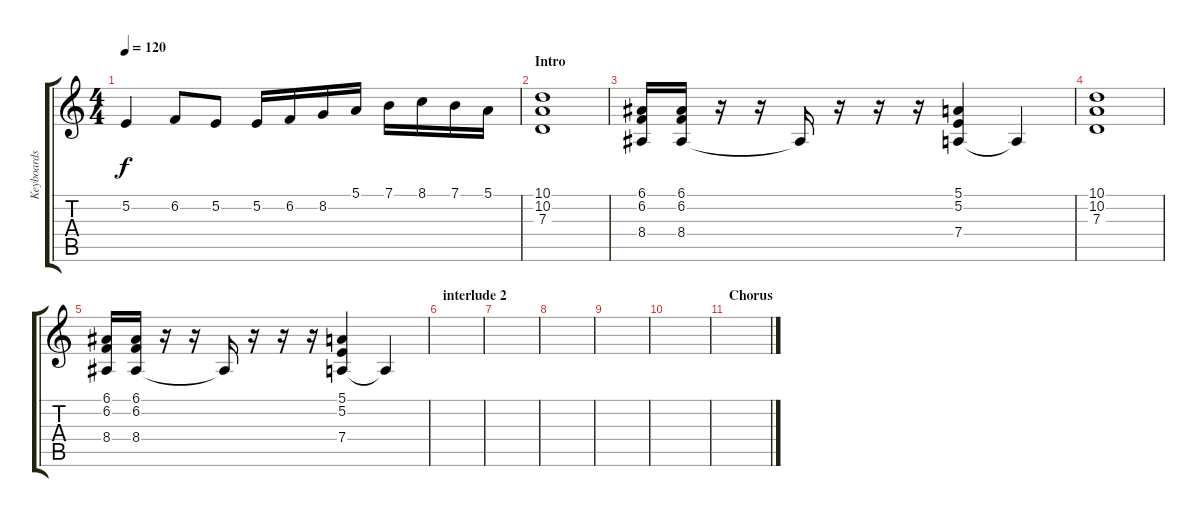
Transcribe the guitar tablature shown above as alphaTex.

\track ("Keyboards" "Keyboards") {instrument choiraahs}
\staff {score tabs}
\tuning (E4 B3 G3 D3 A2 E2) {hide}
\ts (4 4)
\tempo 120
\clef g2
\ks c
5.2.4{dy f} 6.2.8 5.2.8 5.2.16 6.2.16 8.2.16 5.1.16 7.1.16 8.1.16 7.1.16 5.1.16 |
\section ("" "Intro")
(10.1 10.2 7.3).1{instrument orchestrahit} |
(6.1 6.2 8.4).16 (6.1 6.2 8.4).16 r.16 r.16 8.4{t}.16 r.16 r.16 r.16 (5.1 5.2 7.4).4 7.4{t}.4 |
(10.1 10.2 7.3).1 |
(6.1 6.2 8.4).16 (6.1 6.2 8.4).16 r.16 r.16 8.4{t}.16 r.16 r.16 r.16 (5.1 5.2 7.4).4 7.4{t}.4 |
\section ("" "interlude 2")
|
|
|
|
|
\section ("" "Chorus")
